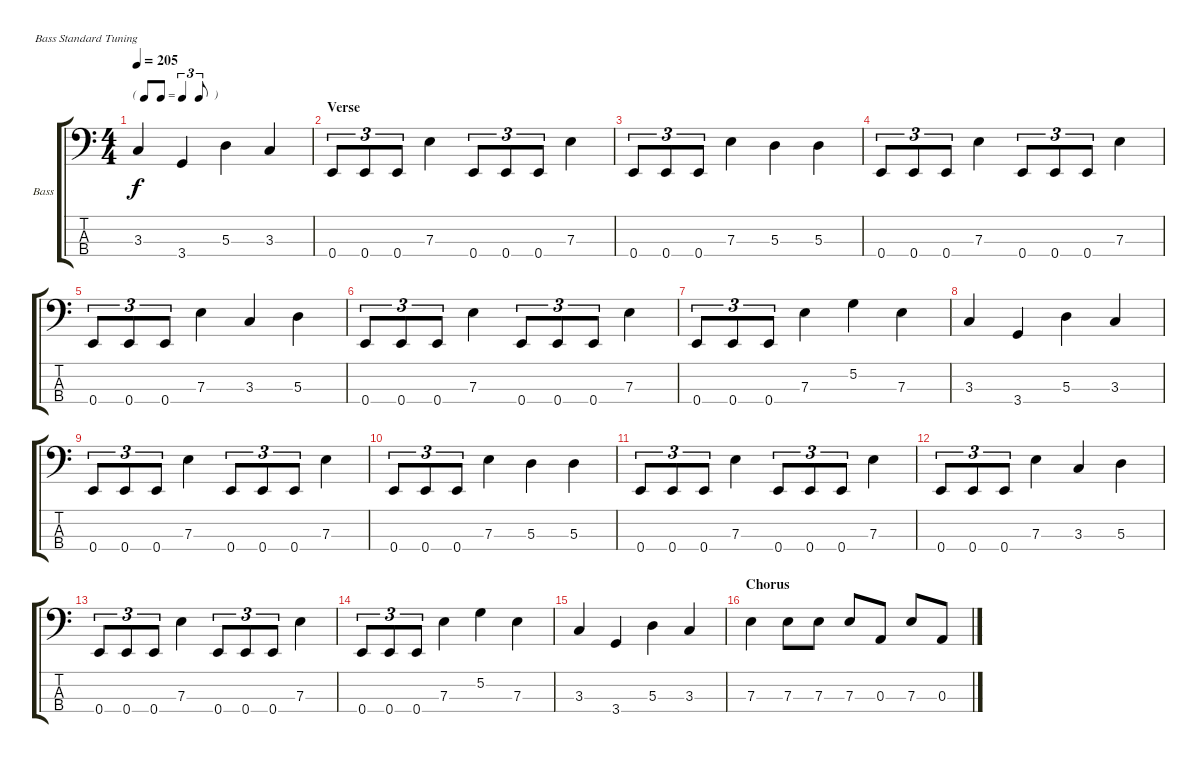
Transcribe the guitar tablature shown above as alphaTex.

\bracketExtendMode groupsimilarinstruments
\firstSystemTrackNameOrientation horizontal
\otherSystemsTrackNameOrientation horizontal
\track ("Bass" "Bass") {instrument electricbassfinger}
\staff {score tabs}
\tuning (G2 D2 A1 E1)
\ts (4 4)
\tf triplet8th
\tempo 205
\clef f4
\ks c
3.3.4{dy f} 3.4.4 5.3.4 3.3.4 |
\section ("" "Verse")
0.4.8{tu (3 2)} 0.4.8{tu (3 2)} 0.4.8{tu (3 2)} 7.3.4 0.4.8{tu (3 2)} 0.4.8{tu (3 2)} 0.4.8{tu (3 2)} 7.3.4 |
0.4.8{tu (3 2)} 0.4.8{tu (3 2)} 0.4.8{tu (3 2)} 7.3.4 5.3.4 5.3.4 |
0.4.8{tu (3 2)} 0.4.8{tu (3 2)} 0.4.8{tu (3 2)} 7.3.4 0.4.8{tu (3 2)} 0.4.8{tu (3 2)} 0.4.8{tu (3 2)} 7.3.4 |
0.4.8{tu (3 2)} 0.4.8{tu (3 2)} 0.4.8{tu (3 2)} 7.3.4 3.3.4 5.3.4 |
0.4.8{tu (3 2)} 0.4.8{tu (3 2)} 0.4.8{tu (3 2)} 7.3.4 0.4.8{tu (3 2)} 0.4.8{tu (3 2)} 0.4.8{tu (3 2)} 7.3.4 |
0.4.8{tu (3 2)} 0.4.8{tu (3 2)} 0.4.8{tu (3 2)} 7.3.4 5.2.4 7.3.4 |
3.3.4 3.4.4 5.3.4 3.3.4 |
0.4.8{tu (3 2)} 0.4.8{tu (3 2)} 0.4.8{tu (3 2)} 7.3.4 0.4.8{tu (3 2)} 0.4.8{tu (3 2)} 0.4.8{tu (3 2)} 7.3.4 |
0.4.8{tu (3 2)} 0.4.8{tu (3 2)} 0.4.8{tu (3 2)} 7.3.4 5.3.4 5.3.4 |
0.4.8{tu (3 2)} 0.4.8{tu (3 2)} 0.4.8{tu (3 2)} 7.3.4 0.4.8{tu (3 2)} 0.4.8{tu (3 2)} 0.4.8{tu (3 2)} 7.3.4 |
0.4.8{tu (3 2)} 0.4.8{tu (3 2)} 0.4.8{tu (3 2)} 7.3.4 3.3.4 5.3.4 |
0.4.8{tu (3 2)} 0.4.8{tu (3 2)} 0.4.8{tu (3 2)} 7.3.4 0.4.8{tu (3 2)} 0.4.8{tu (3 2)} 0.4.8{tu (3 2)} 7.3.4 |
0.4.8{tu (3 2)} 0.4.8{tu (3 2)} 0.4.8{tu (3 2)} 7.3.4 5.2.4 7.3.4 |
3.3.4 3.4.4 5.3.4 3.3.4 |
\section ("" "Chorus")
7.3.4 7.3.8 7.3.8 7.3.8 0.3.8 7.3.8 0.3.8
